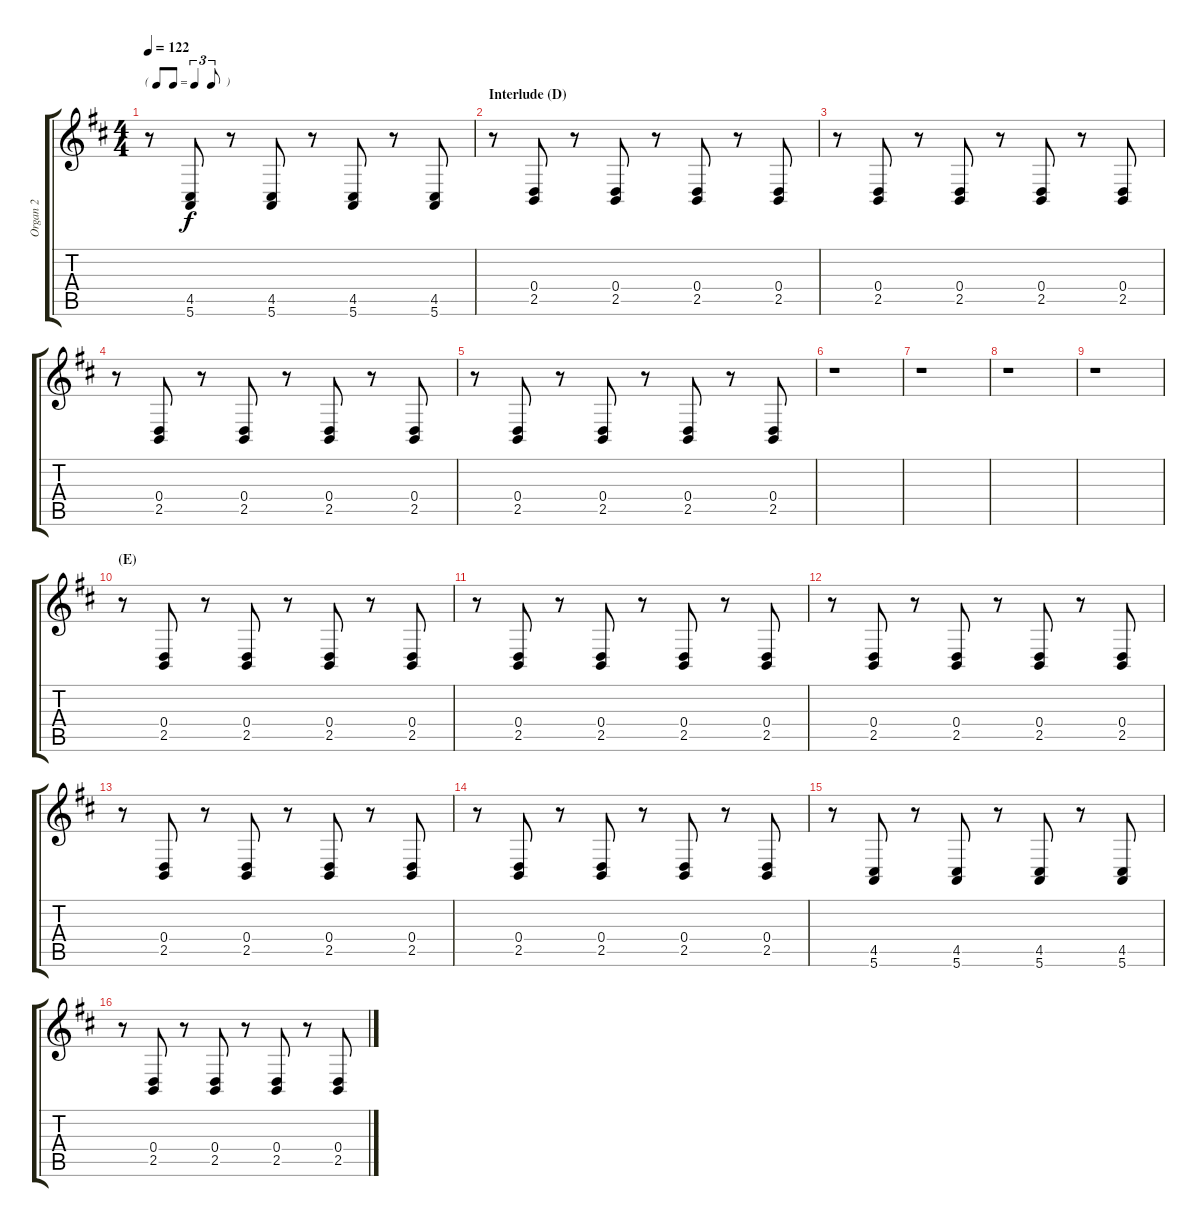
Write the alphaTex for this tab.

\track ("Organ 2" "Organ 2") {instrument drawbarorgan}
\staff {score tabs}
\tuning (E4 B3 G3 D3 A2 E2) {hide}
\ts (4 4)
\tf triplet8th
\tempo 122
\clef g2
\ks d
r.8{dy f} (4.5 5.6).8 r.8 (4.5 5.6).8 r.8 (4.5 5.6).8 r.8 (4.5 5.6).8 |
\section ("" "Interlude (D)")
r.8 (0.4 2.5).8 r.8 (0.4 2.5).8 r.8 (0.4 2.5).8 r.8 (0.4 2.5).8 |
r.8 (0.4 2.5).8 r.8 (0.4 2.5).8 r.8 (0.4 2.5).8 r.8 (0.4 2.5).8 |
r.8 (0.4 2.5).8 r.8 (0.4 2.5).8 r.8 (0.4 2.5).8 r.8 (0.4 2.5).8 |
r.8 (0.4 2.5).8 r.8 (0.4 2.5).8 r.8 (0.4 2.5).8 r.8 (0.4 2.5).8 |
r.1 |
r.1 |
r.1 |
r.1 |
\section ("" "(E)")
r.8 (0.4 2.5).8 r.8 (0.4 2.5).8 r.8 (0.4 2.5).8 r.8 (0.4 2.5).8 |
r.8 (0.4 2.5).8 r.8 (0.4 2.5).8 r.8 (0.4 2.5).8 r.8 (0.4 2.5).8 |
r.8 (0.4 2.5).8 r.8 (0.4 2.5).8 r.8 (0.4 2.5).8 r.8 (0.4 2.5).8 |
r.8 (0.4 2.5).8 r.8 (0.4 2.5).8 r.8 (0.4 2.5).8 r.8 (0.4 2.5).8 |
r.8 (0.4 2.5).8 r.8 (0.4 2.5).8 r.8 (0.4 2.5).8 r.8 (0.4 2.5).8 |
r.8 (4.5 5.6).8 r.8 (4.5 5.6).8 r.8 (4.5 5.6).8 r.8 (4.5 5.6).8 |
r.8 (0.4 2.5).8 r.8 (0.4 2.5).8 r.8 (0.4 2.5).8 r.8 (0.4 2.5).8
